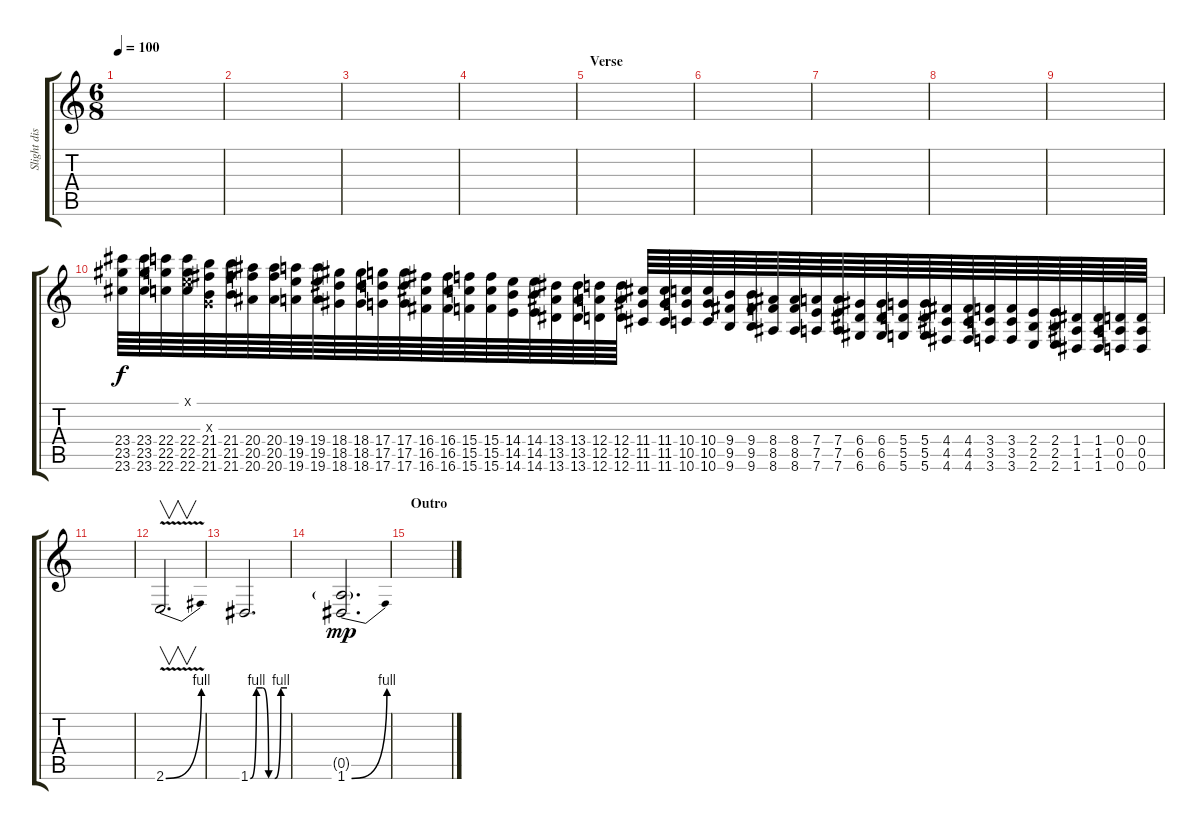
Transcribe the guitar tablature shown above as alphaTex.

\track ("Slight dist." "Slight dis") {instrument overdrivenguitar}
\staff {score tabs}
\tuning (E4 B3 G3 D3 A2 D2) {hide}
\ts (6 8)
\tempo 100
\clef g2
\ks c
|
|
|
|
\section ("" "Verse")
|
|
|
|
|
(23.4 23.5 23.6).64{dy f instrument guitarfretnoise} (23.4 23.5 23.6).64 (22.4 22.5 22.6).64 (0.1{x} 22.4 22.5 22.6).64 (0.3{x} 21.4 21.5 21.6).64 (21.4 21.5 21.6).64 (20.4 20.5 20.6).64 (20.4 20.5 20.6).64 (19.4 19.5 19.6).64 (19.4 19.5 19.6).64 (18.4 18.5 18.6).64 (18.4 18.5 18.6).64 (17.4 17.5 17.6).64 (17.4 17.5 17.6).64 (16.4 16.5 16.6).64 (16.4 16.5 16.6).64 (15.4 15.5 15.6).64 (15.4 15.5 15.6).64 (14.4 14.5 14.6).64 (14.4 14.5 14.6).64 (13.4 13.5 13.6).64 (13.4 13.5 13.6).64 (12.4 12.5 12.6).64 (12.4 12.5 12.6).64 (11.4 11.5 11.6).64 (11.4 11.5 11.6).64 (10.4 10.5 10.6).64 (10.4 10.5 10.6).64 (9.4 9.5 9.6).64 (9.4 9.5 9.6).64 (8.4 8.5 8.6).64 (8.4 8.5 8.6).64 (7.4 7.5 7.6).64 (7.4 7.5 7.6).64 (6.4 6.5 6.6).64 (6.4 6.5 6.6).64 (5.4 5.5 5.6).64 (5.4 5.5 5.6).64 (4.4 4.5 4.6).64 (4.4 4.5 4.6).64 (3.4 3.5 3.6).64 (3.4 3.5 3.6).64 (2.4 2.5 2.6).64 (2.4 2.5 2.6).64 (1.4 1.5 1.6).64 (1.4 1.5 1.6).64 (0.4 0.5 0.6).64 (0.4 0.5 0.6).64 |
|
2.6{be (bend 0 0 60 4) v}.2{v d instrument overdrivenguitar} |
1.6{be (custom 0 0 10 4 20 4 30 0 40 0 50 4 60 4)}.2{d} |
(0.5{g} 1.6{be (bend 0 0 60 4)}).2{d dy mp} |
\section ("" "Outro")
